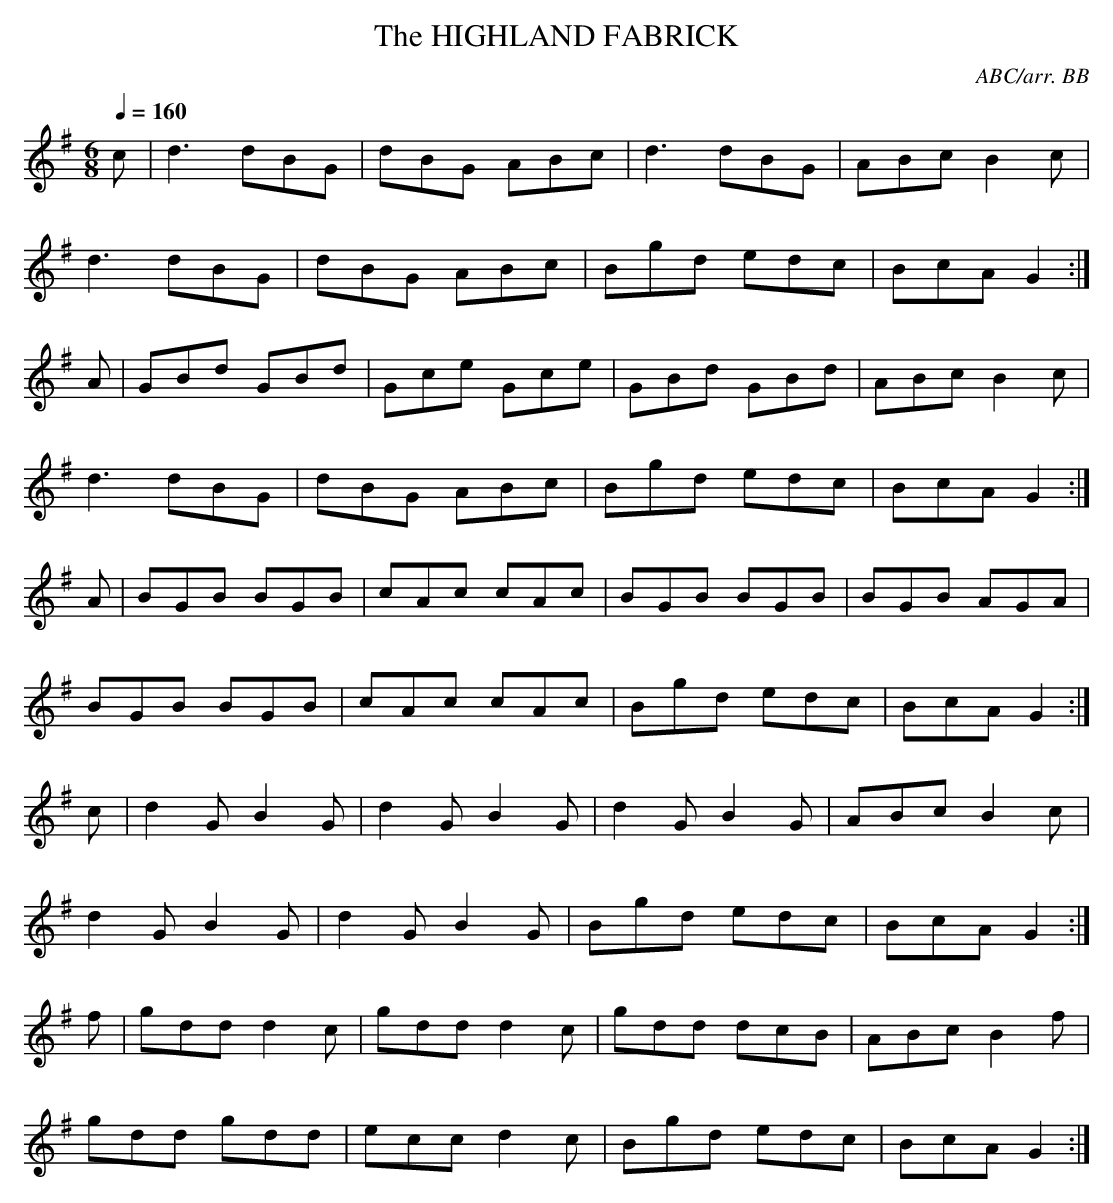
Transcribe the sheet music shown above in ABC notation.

X:1
T:HIGHLAND FABRICK, The
C:ABC/arr. BB
Measures 17-20 are variations and are omitted here.
Q:1/4=160
L:1/8
M:6/8
K:G
c|d3 dBG|dBG ABc|d3 dBG|ABc B2c|
d3 dBG|dBG ABc|Bgd edc|BcA G2:|
A|GBd GBd|Gce Gce|GBd GBd|ABc B2c|
d3 dBG|dBG ABc|Bgd edc|BcA G2:|
A|BGB BGB|cAc cAc|BGB BGB|BGB AGA|
BGB BGB|cAc cAc|Bgd edc|BcA G2:|
c|d2G B2G|d2G B2G|d2G B2G|ABc B2c|
d2G B2G|d2G B2G|Bgd edc|BcA G2:|
f|gdd d2c|gdd d2c|gdd dcB|ABc B2f|
gdd gdd|ecc d2c|Bgd edc|BcA G2:|
